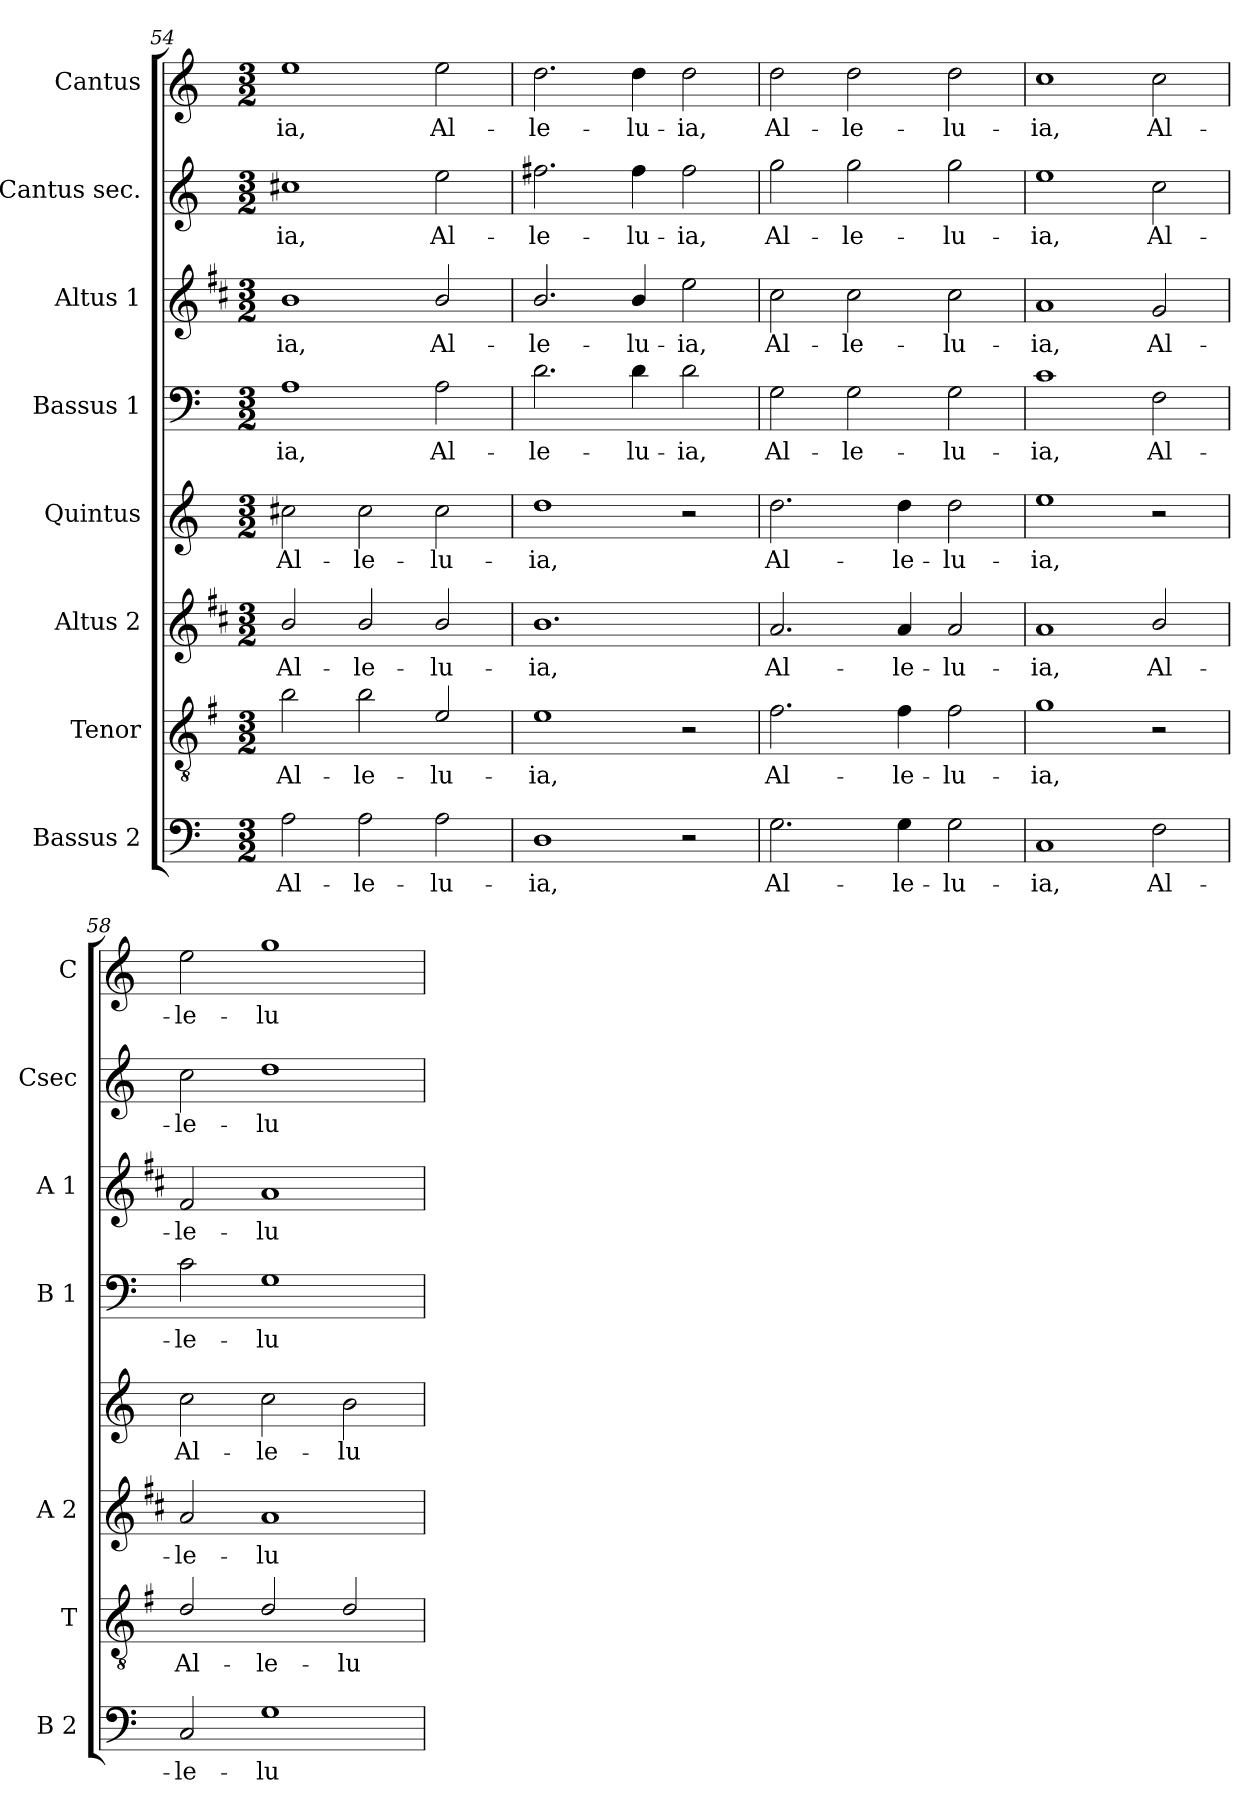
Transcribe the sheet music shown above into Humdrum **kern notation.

**kern	**text	**kern	**text	**kern	**text	**kern	**text	**kern	**text	**kern	**text	**kern	**text	**kern	**text
*part8	*part8	*part7	*part7	*part6	*part6	*part5	*part5	*part4	*part4	*part3	*part3	*part2	*part2	*part1	*part1
*staff8	*staff8	*staff7	*staff7	*staff6	*staff6	*staff5	*staff5	*staff4	*staff4	*staff3	*staff3	*staff2	*staff2	*staff1	*staff1
*I"Bassus 2	*	*I"Tenor	*	*I"Altus 2	*	*I"Quintus	*	*I"Bassus 1	*	*I"Altus 1	*	*I"Cantus sec.	*	*I"Cantus	*
*I'B 2	*	*I'T	*	*I'A 2	*	*	*	*I'B 1	*	*I'A 1	*	*I'Csec	*	*I'C	*
*clefF4	*	*clefGv2	*	*clefG2	*	*clefG2	*	*clefF4	*	*clefG2	*	*clefG2	*	*clefG2	*
*	*	*ITrd4c7	*	*ITrd1c2	*	*	*	*	*	*ITrd1c2	*	*	*	*	*
*k[]	*	*k[]	*	*k[]	*	*k[]	*	*k[]	*	*k[]	*	*k[]	*	*k[]	*
*C:	*	*C:	*	*C:	*	*C:	*	*C:	*	*C:	*	*C:	*	*C:	*
*M3/2	*	*M3/2	*	*M3/2	*	*M3/2	*	*M3/2	*	*M3/2	*	*M3/2	*	*M3/2	*
=54	=54	=54	=54	=54	=54	=54	=54	=54	=54	=54	=54	=54	=54	=54	=54
!	!LO:LY:b	!	!LO:LY:b	!	!LO:LY:b	!	!LO:LY:b	!	!LO:LY:b	!	!LO:LY:b	!	!LO:LY:b	!	!LO:LY:b
2A\	Al-	2e\	Al-	2a/	Al-	2cc#X\	Al-	1A	-ia,	1a	-ia,	1cc#X	-ia,	1ee	-ia,
!	!LO:LY:b	!	!LO:LY:b	!	!LO:LY:b	!	!LO:LY:b	!	!	!	!	!	!	!	!
2A\	-le-	2e\	-le-	2a/	-le-	2cc#\	-le-	.	.	.	.	.	.	.	.
!	!LO:LY:b	!	!LO:LY:b	!	!LO:LY:b	!	!LO:LY:b	!	!LO:LY:b	!	!LO:LY:b	!	!LO:LY:b	!	!LO:LY:b
2A\	-lu-	2A/	-lu-	2a/	-lu-	2cc#\	-lu-	2A\	Al-	2a/	Al-	2ee\	Al-	2ee\	Al-
!!LO:PB:g=z
=55	=55	=55	=55	=55	=55	=55	=55	=55	=55	=55	=55	=55	=55	=55	=55
!	!LO:LY:b	!	!LO:LY:b	!	!LO:LY:b	!	!LO:LY:b	!	!LO:LY:b	!	!LO:LY:b	!	!LO:LY:b	!	!LO:LY:b
1D	-ia,	1A	-ia,	1.a	-ia,	1dd	-ia,	2.d\	-le-	2.a/	-le-	2.ff#X\	-le-	2.dd\	-le-
!	!	!	!	!	!	!	!	!	!LO:LY:b	!	!LO:LY:b	!	!LO:LY:b	!	!LO:LY:b
.	.	.	.	.	.	.	.	4d\	-lu-	4a/	-lu-	4ff#\	-lu-	4dd\	-lu-
!	!	!	!	!	!	!	!	!	!LO:LY:b	!	!LO:LY:b	!	!LO:LY:b	!	!LO:LY:b
2r	.	2r	.	.	.	2r	.	2d\	-ia,	2dd\	-ia,	2ff#\	-ia,	2dd\	-ia,
=56	=56	=56	=56	=56	=56	=56	=56	=56	=56	=56	=56	=56	=56	=56	=56
!	!LO:LY:b	!	!LO:LY:b	!	!LO:LY:b	!	!LO:LY:b	!	!LO:LY:b	!	!LO:LY:b	!	!LO:LY:b	!	!LO:LY:b
2.G\	Al-	2.B\	Al-	2.g/	Al-	2.dd\	Al-	2G\	Al-	2b\	Al-	2gg\	Al-	2dd\	Al-
!	!	!	!	!	!	!	!	!	!LO:LY:b	!	!LO:LY:b	!	!LO:LY:b	!	!LO:LY:b
.	.	.	.	.	.	.	.	2G\	-le-	2b\	-le-	2gg\	-le-	2dd\	-le-
!	!LO:LY:b	!	!LO:LY:b	!	!LO:LY:b	!	!LO:LY:b	!	!	!	!	!	!	!	!
4G\	-le-	4B\	-le-	4g/	-le-	4dd\	-le-	.	.	.	.	.	.	.	.
!	!LO:LY:b	!	!LO:LY:b	!	!LO:LY:b	!	!LO:LY:b	!	!LO:LY:b	!	!LO:LY:b	!	!LO:LY:b	!	!LO:LY:b
2G\	-lu-	2B\	-lu-	2g/	-lu-	2dd\	-lu-	2G\	-lu-	2b\	-lu-	2gg\	-lu-	2dd\	-lu-
=57	=57	=57	=57	=57	=57	=57	=57	=57	=57	=57	=57	=57	=57	=57	=57
!	!LO:LY:b	!	!LO:LY:b	!	!LO:LY:b	!	!LO:LY:b	!	!LO:LY:b	!	!LO:LY:b	!	!LO:LY:b	!	!LO:LY:b
1C	-ia,	1c	-ia,	1g	-ia,	1ee	-ia,	1c	-ia,	1g	-ia,	1ee	-ia,	1cc	-ia,
!	!LO:LY:b	!	!	!	!LO:LY:b	!	!	!	!LO:LY:b	!	!LO:LY:b	!	!LO:LY:b	!	!LO:LY:b
2F\	Al-	2r	.	2a/	Al-	2r	.	2F\	Al-	2f/	Al-	2cc\	Al-	2cc\	Al-
=58	=58	=58	=58	=58	=58	=58	=58	=58	=58	=58	=58	=58	=58	=58	=58
!	!LO:LY:b	!	!LO:LY:b	!	!LO:LY:b	!	!LO:LY:b	!	!LO:LY:b	!	!LO:LY:b	!	!LO:LY:b	!	!LO:LY:b
2C/	-le-	2G/	Al-	2g/	-le-	2cc\	Al-	2c\	-le-	2e/	-le-	2cc\	-le-	2ee\	-le-
!	!LO:LY:b	!	!LO:LY:b	!	!LO:LY:b	!	!LO:LY:b	!	!LO:LY:b	!	!LO:LY:b	!	!LO:LY:b	!	!LO:LY:b
1G	-lu-	2G/	-le-	1g	-lu-	2cc\	-le-	1G	-lu-	1g	-lu-	1dd	-lu-	1gg	-lu-
!	!	!	!LO:LY:b	!	!	!	!LO:LY:b	!	!	!	!	!	!	!	!
.	.	2G/	-lu-	.	.	2b\	-lu-	.	.	.	.	.	.	.	.
=	=	=	=	=	=	=	=	=	=	=	=	=	=	=	=
*-	*-	*-	*-	*-	*-	*-	*-	*-	*-	*-	*-	*-	*-	*-	*-
